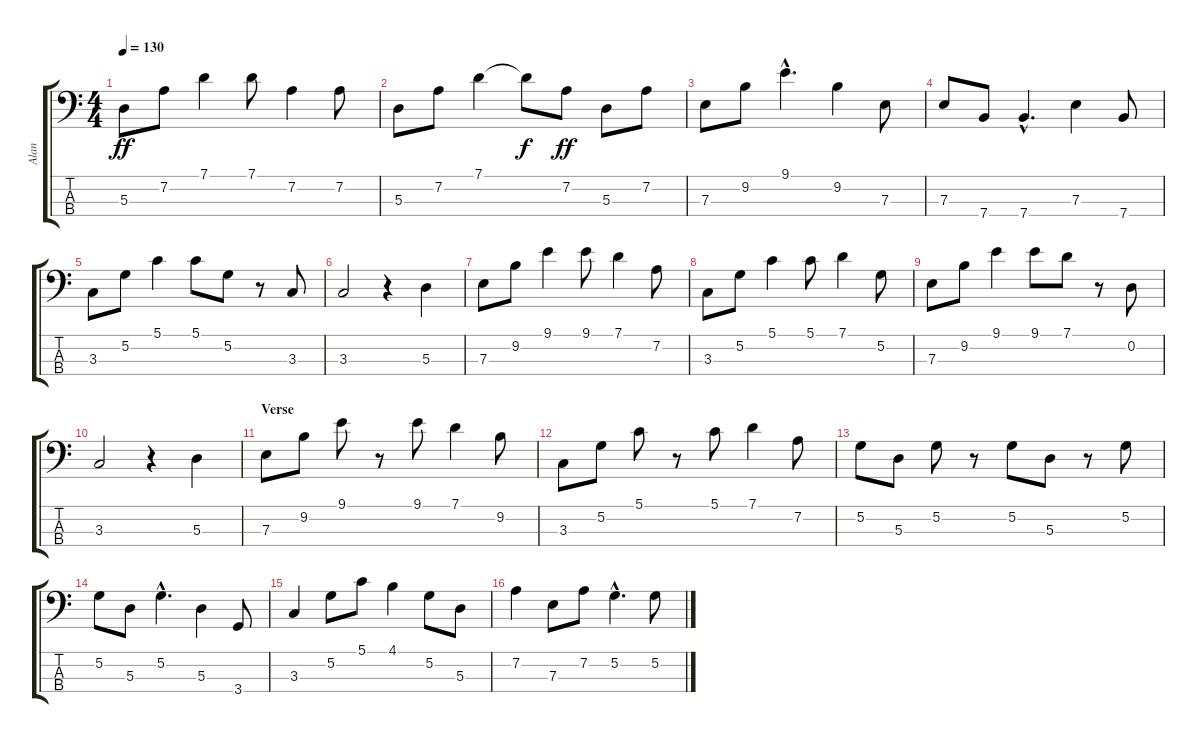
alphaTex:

\track ("Alan" "Alan") {instrument electricbasspick}
\staff {score tabs}
\tuning (G2 D2 A1 E1) {hide}
\ts (4 4)
\tempo 130
\clef f4
\ks c
5.3.8{dy ff} 7.2.8 7.1.4 7.1.8 7.2.4 7.2.8 |
5.3.8 7.2.8 7.1.4 7.1{t}.8{dy f} 7.2.8{dy ff} 5.3.8 7.2.8 |
7.3.8 9.2.8 9.1{hac}.4{d} 9.2.4 7.3.8 |
7.3.8 7.4.8 7.4{hac}.4{d} 7.3.4 7.4.8 |
3.3.8 5.2.8 5.1.4 5.1.8 5.2.8 r.8 3.3.8 |
3.3.2 r.4 5.3.4 |
7.3.8 9.2.8 9.1.4 9.1.8 7.1.4 7.2.8 |
3.3.8 5.2.8 5.1.4 5.1.8 7.1.4 5.2.8 |
7.3.8 9.2.8 9.1.4 9.1.8 7.1.8 r.8 0.2.8 |
3.3.2 r.4 5.3.4 |
\section ("" "Verse")
7.3.8 9.2.8 9.1.8 r.8 9.1.8 7.1.4 9.2.8 |
3.3.8 5.2.8 5.1.8 r.8 5.1.8 7.1.4 7.2.8 |
5.2.8 5.3.8 5.2.8 r.8 5.2.8 5.3.8 r.8 5.2.8 |
5.2.8 5.3.8 5.2{hac}.4{d} 5.3.4 3.4.8 |
3.3.4 5.2.8 5.1.8 4.1.4 5.2.8 5.3.8 |
7.2.4 7.3.8 7.2.8 5.2{hac}.4{d} 5.2.8
